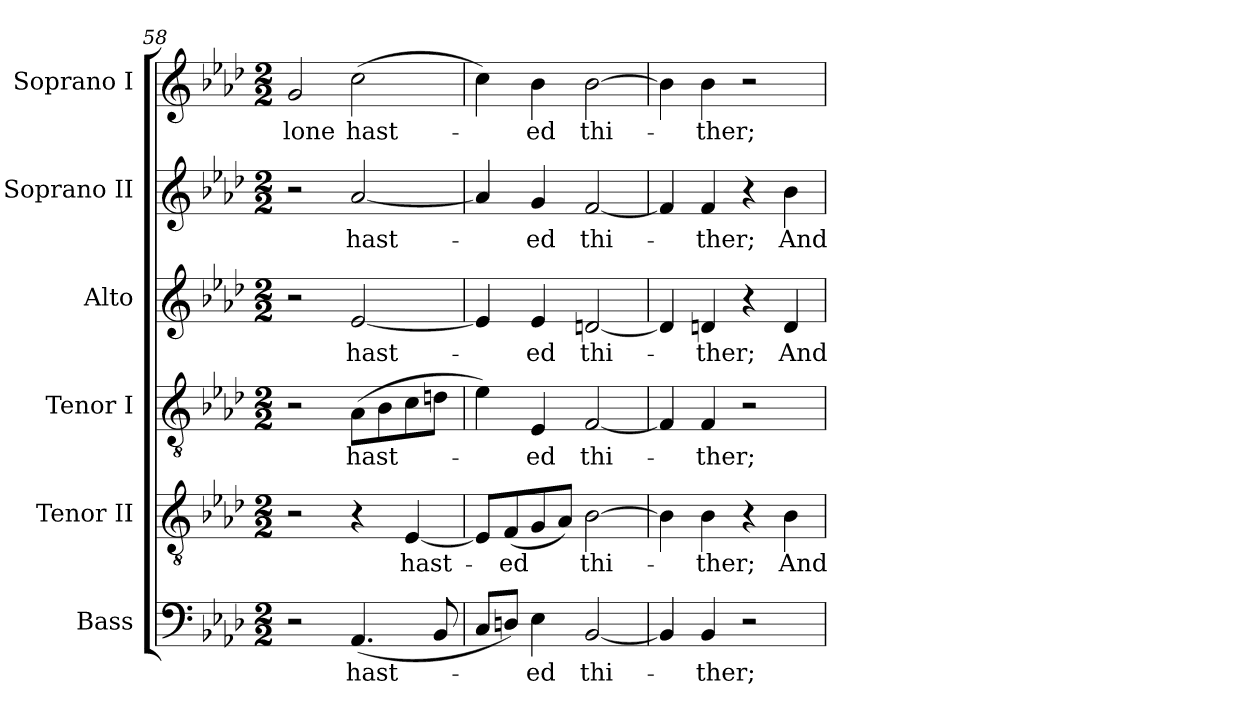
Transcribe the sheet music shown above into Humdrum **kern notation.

**kern	**text	**kern	**text	**kern	**text	**kern	**text	**kern	**text	**kern	**text
*part6	*part6	*part5	*part5	*part4	*part4	*part3	*part3	*part2	*part2	*part1	*part1
*staff6	*staff6	*staff5	*staff5	*staff4	*staff4	*staff3	*staff3	*staff2	*staff2	*staff1	*staff1
*I"Bass	*	*I"Tenor II	*	*I"Tenor I	*	*I"Alto	*	*I"Soprano II	*	*I"Soprano I	*
*I'B.	*	*I'T. II	*	*I'T. I	*	*I'A.	*	*I'S. II	*	*I'S. I	*
*clefF4	*	*clefGv2	*	*clefGv2	*	*clefG2	*	*clefG2	*	*clefG2	*
*	*	*ITrd7c12	*	*ITrd7c12	*	*	*	*	*	*	*
*k[b-e-a-d-]	*	*k[b-e-a-d-]	*	*k[b-e-a-d-]	*	*k[b-e-a-d-]	*	*k[b-e-a-d-]	*	*k[b-e-a-d-]	*
*A-:	*	*A-:	*	*A-:	*	*A-:	*	*A-:	*	*A-:	*
*M2/2	*	*M2/2	*	*M2/2	*	*M2/2	*	*M2/2	*	*M2/2	*
=58	=58	=58	=58	=58	=58	=58	=58	=58	=58	=58	=58
!	!	!	!	!	!	!	!	!	!	!	!LO:LY:b:color=#000000
2r	.	2r	.	2r	.	2r	.	2r	.	2gi/	-lone
!	!LO:LY:b:color=#000000	!	!	!	!	!	!	!	!	!	!
!	!	!	!	!	!LO:LY:b:color=#000000	!	!	!	!	!	!
!	!	!	!	!	!	!	!LO:LY:b:color=#000000	!	!	!	!
!	!	!	!	!	!	!	!	!	!LO:LY:b:color=#000000	!	!
!	!	!	!	!	!	!	!	!	!	!	!LO:LY:b:color=#000000
(4.AA-i/	hast-	4r	.	(8AA-i\L	hast-	[<2e-i/	hast-	[<2a-i/	hast-	(2cci\	hast-
.	.	.	.	8BB-i\	.	.	.	.	.	.	.
!	!	!	!LO:LY:b:color=#000000	!	!	!	!	!	!	!	!
.	.	[<4EE-i/	hast-	8Ci\	.	.	.	.	.	.	.
8BB-i/	.	.	.	8Dni\J	.	.	.	.	.	.	.
=59	=59	=59	=59	=59	=59	=59	=59	=59	=59	=59	=59
8Ci/L	.	8EE-i/L]	.	4E-i\)	.	4e-i/]	.	4a-i/]	.	4cci\)	.
!	!	!	!LO:LY:b:color=#000000	!	!	!	!	!	!	!	!
8Dni/J)	.	(8FFi/	-ed	.	.	.	.	.	.	.	.
!	!LO:LY:b:color=#000000	!	!	!	!	!	!	!	!	!	!
!	!	!	!	!	!LO:LY:b:color=#000000	!	!	!	!	!	!
!	!	!	!	!	!	!	!LO:LY:b:color=#000000	!	!	!	!
!	!	!	!	!	!	!	!	!	!LO:LY:b:color=#000000	!	!
!	!	!	!	!	!	!	!	!	!	!	!LO:LY:b:color=#000000
4E-i\	-ed	8GGi/	.	4EE-i/	-ed	4e-i/	-ed	4gi/	-ed	4b-i\	-ed
.	.	8AA-i/J)	.	.	.	.	.	.	.	.	.
!	!LO:LY:b:color=#000000	!	!	!	!	!	!	!	!	!	!
!	!	!	!LO:LY:b:color=#000000	!	!	!	!	!	!	!	!
!	!	!	!	!	!LO:LY:b:color=#000000	!	!	!	!	!	!
!	!	!	!	!	!	!	!LO:LY:b:color=#000000	!	!	!	!
!	!	!	!	!	!	!	!	!	!LO:LY:b:color=#000000	!	!
!	!	!	!	!	!	!	!	!	!	!	!LO:LY:b:color=#000000
[<2BB-i/	thi-	[>2BB-i\	thi-	[<2FFi/	thi-	[<2dni/	thi-	[<2fi/	thi-	[>2b-i\	thi-
!!LO:LB:g=z
=60	=60	=60	=60	=60	=60	=60	=60	=60	=60	=60	=60
4BB-i/]	.	4BB-i\]	.	4FFi/]	.	4di/]	.	4fi/]	.	4b-i\]	.
!	!LO:LY:b:color=#000000	!	!	!	!	!	!	!	!	!	!
!	!	!	!LO:LY:b:color=#000000	!	!	!	!	!	!	!	!
!	!	!	!	!	!LO:LY:b:color=#000000	!	!	!	!	!	!
!	!	!	!	!	!	!	!LO:LY:b:color=#000000	!	!	!	!
!	!	!	!	!	!	!	!	!	!LO:LY:b:color=#000000	!	!
!	!	!	!	!	!	!	!	!	!	!	!LO:LY:b:color=#000000
4BB-i/	-ther;	4BB-i\	-ther;	4FFi/	-ther;	4dni/	-ther;	4fi/	-ther;	4b-i\	-ther;
2r	.	4r	.	2r	.	4r	.	4r	.	2r	.
!	!	!	!LO:LY:b:color=#000000	!	!	!	!	!	!	!	!
!	!	!	!	!	!	!	!LO:LY:b:color=#000000	!	!	!	!
!	!	!	!	!	!	!	!	!	!LO:LY:b:color=#000000	!	!
.	.	4BB-i\	And	.	.	4di/	And	4b-i\	And	.	.
=	=	=	=	=	=	=	=	=	=	=	=
*-	*-	*-	*-	*-	*-	*-	*-	*-	*-	*-	*-
